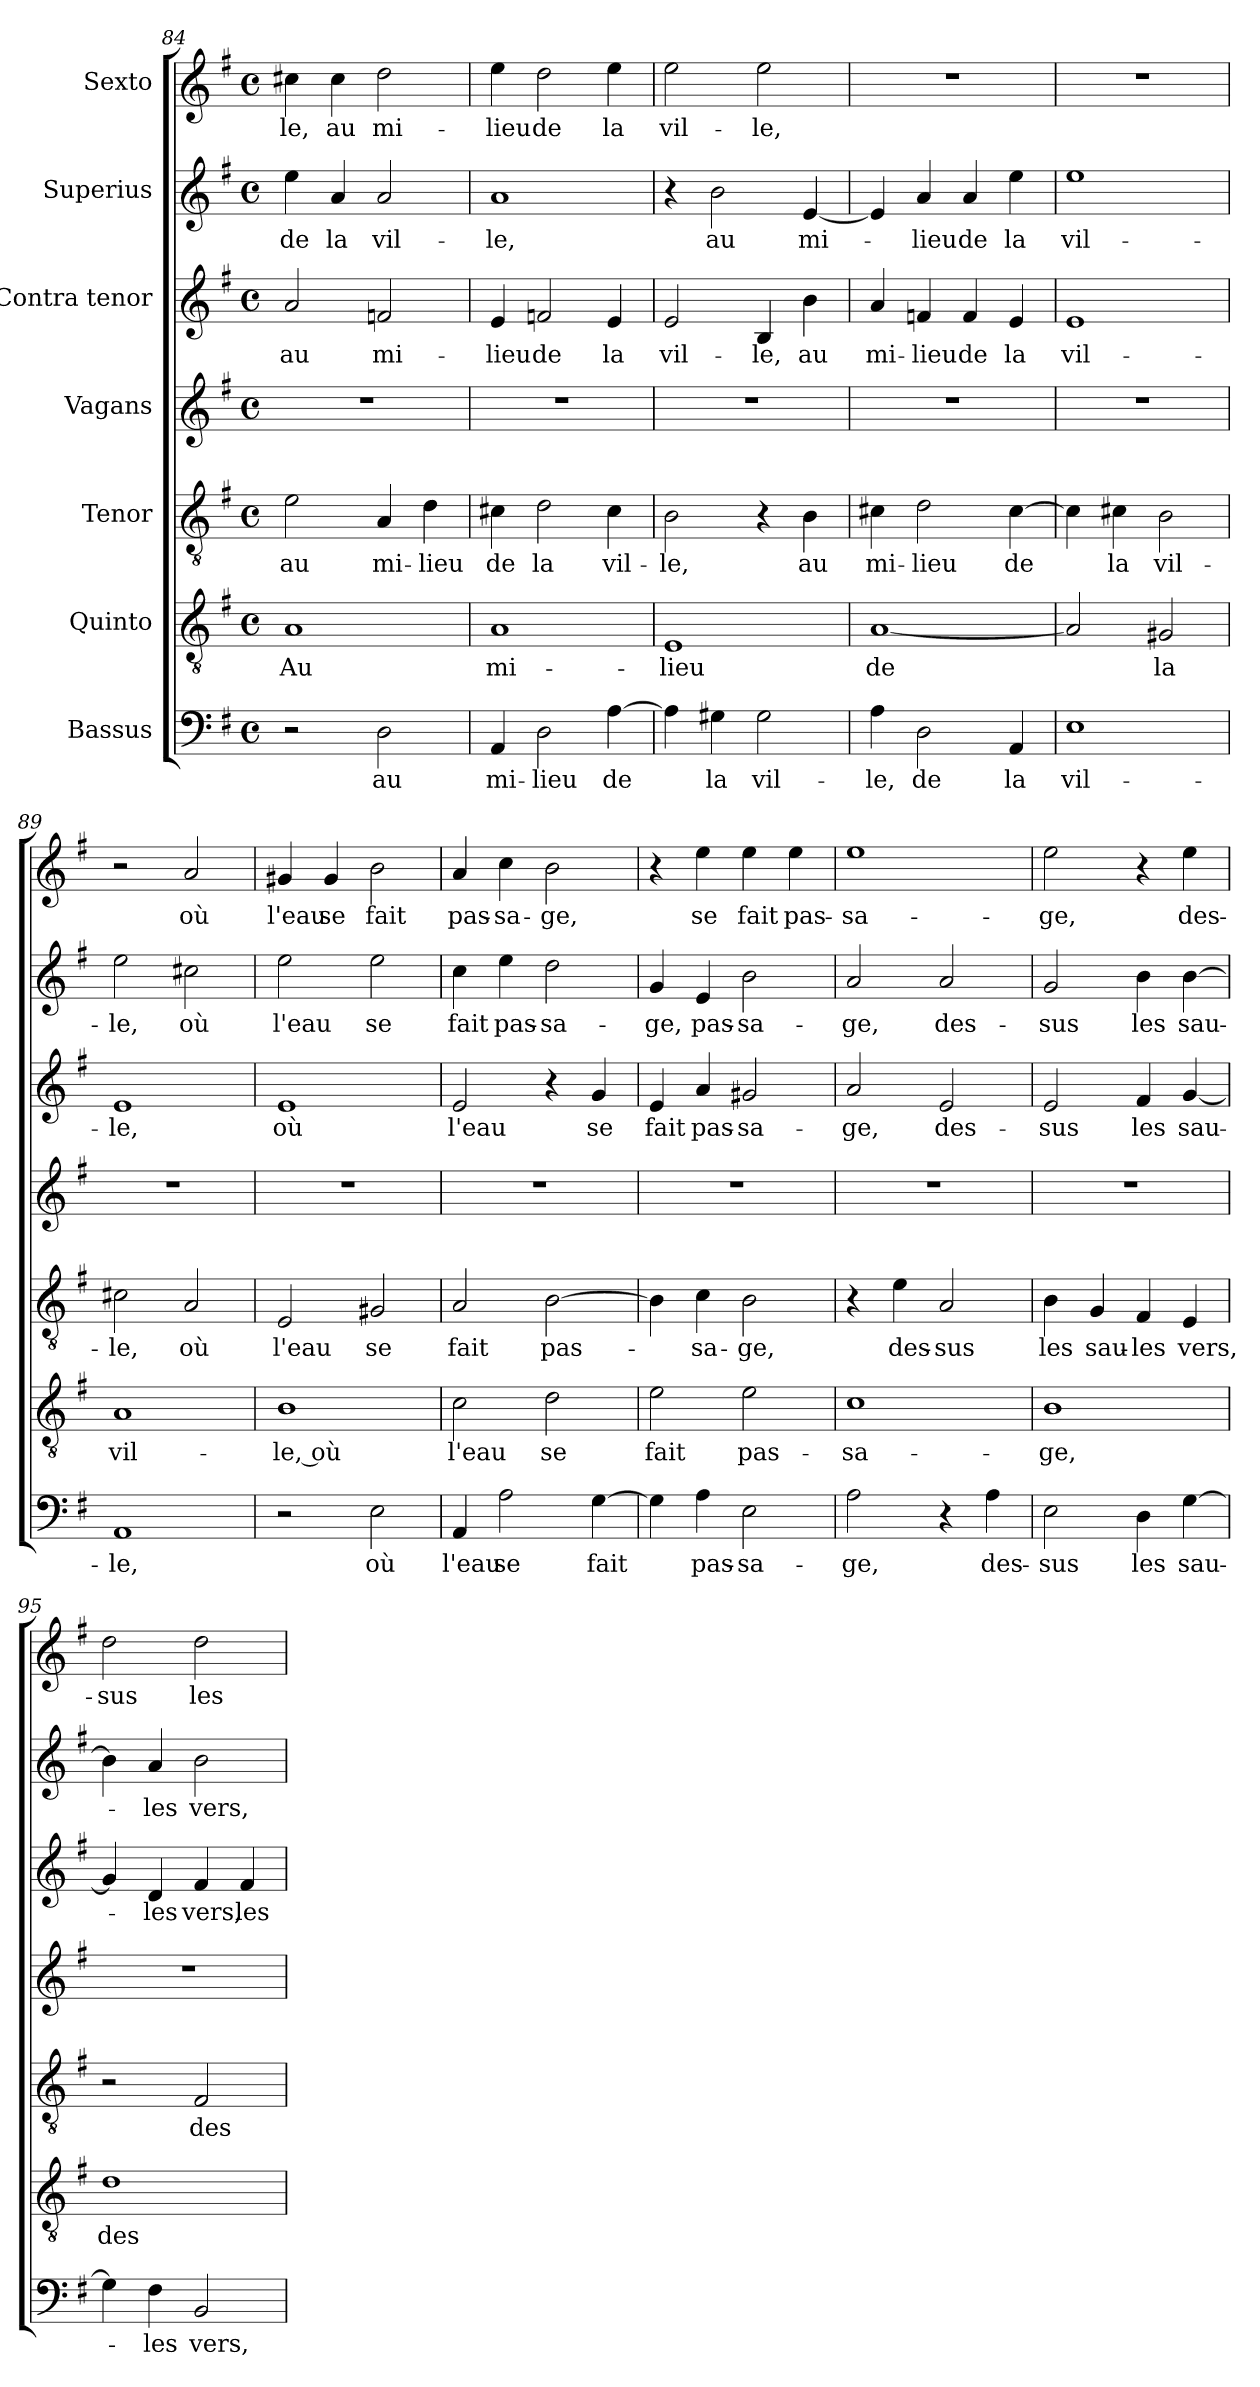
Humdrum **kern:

**kern	**text	**kern	**text	**kern	**text	**kern	**kern	**text	**kern	**text	**kern	**text
*part7	*part7	*part6	*part6	*part5	*part5	*part4	*part3	*part3	*part2	*part2	*part1	*part1
*staff7	*staff7	*staff6	*staff6	*staff5	*staff5	*staff4	*staff3	*staff3	*staff2	*staff2	*staff1	*staff1
*I"Bassus	*	*I"Quinto	*	*I"Tenor	*	*I"Vagans	*I"Contra tenor	*	*I"Superius	*	*I"Sexto	*
!!LO:LB:g=z
*clefF4	*	*clefGv2	*	*clefGv2	*	*clefG2	*clefG2	*	*clefG2	*	*clefG2	*
*k[f#]	*	*k[f#]	*	*k[f#]	*	*k[f#]	*k[f#]	*	*k[f#]	*	*k[f#]	*
*G:	*	*G:	*	*G:	*	*G:	*G:	*	*G:	*	*G:	*
*M4/4	*	*M4/4	*	*M4/4	*	*M4/4	*M4/4	*	*M4/4	*	*M4/4	*
*met(c)	*	*met(c)	*	*met(c)	*	*met(c)	*met(c)	*	*met(c)	*	*met(c)	*
=84	=84	=84	=84	=84	=84	=84	=84	=84	=84	=84	=84	=84
!	!	!	!LO:LY:b	!	!LO:LY:b	!	!	!LO:LY:b	!	!LO:LY:b	!	!LO:LY:b
2r	.	1A	Au	2e\	au	1r	2a/	au	4ee\	de	4cc#X\	-le,
!	!	!	!	!	!	!	!	!	!	!LO:LY:b	!	!LO:LY:b
.	.	.	.	.	.	.	.	.	4a/	la	4cc#\	au
!	!LO:LY:b	!	!	!	!LO:LY:b	!	!	!LO:LY:b	!	!LO:LY:b	!	!LO:LY:b
2D\	au	.	.	4A/	mi-	.	2fn/	mi-	2a/	vil-	2dd\	mi-
!	!	!	!	!	!LO:LY:b	!	!	!	!	!	!	!
.	.	.	.	4d\	-lieu	.	.	.	.	.	.	.
=85	=85	=85	=85	=85	=85	=85	=85	=85	=85	=85	=85	=85
!	!LO:LY:b	!	!LO:LY:b	!	!LO:LY:b	!	!	!LO:LY:b	!	!LO:LY:b	!	!LO:LY:b
4AA/	mi-	1A	mi-	4c#X\	de	1r	4e/	-lieu	1a	-le,	4ee\	-lieu
!	!LO:LY:b	!	!	!	!LO:LY:b	!	!	!LO:LY:b	!	!	!	!LO:LY:b
2D\	-lieu	.	.	2d\	la	.	2fn/	de	.	.	2dd\	de
!	!LO:LY:b	!	!	!	!LO:LY:b	!	!	!LO:LY:b	!	!	!	!LO:LY:b
[4A\	de	.	.	4c#\	vil-	.	4e/	la	.	.	4ee\	la
=86	=86	=86	=86	=86	=86	=86	=86	=86	=86	=86	=86	=86
!	!	!	!LO:LY:b	!	!LO:LY:b	!	!	!LO:LY:b	!	!	!	!LO:LY:b
4A\]	.	1E	-lieu	2B\	-le,	1r	2e/	vil-	4r	.	2ee\	vil-
!	!LO:LY:b	!	!	!	!	!	!	!	!	!LO:LY:b	!	!
4G#X\	la	.	.	.	.	.	.	.	2b\	au	.	.
!	!LO:LY:b	!	!	!	!	!	!	!LO:LY:b	!	!	!	!LO:LY:b
2G#\	vil-	.	.	4r	.	.	4B/	-le,	.	.	2ee\	-le,
!	!	!	!	!	!LO:LY:b	!	!	!LO:LY:b	!	!LO:LY:b	!	!
.	.	.	.	4B\	au	.	4b\	au	[4e/	mi-	.	.
=87	=87	=87	=87	=87	=87	=87	=87	=87	=87	=87	=87	=87
!	!LO:LY:b	!	!LO:LY:b	!	!LO:LY:b	!	!	!LO:LY:b	!	!	!	!
4A\	-le,	[1A	de	4c#X\	mi-	1r	4a/	mi-	4e/]	.	1r	.
!	!LO:LY:b	!	!	!	!LO:LY:b	!	!	!LO:LY:b	!	!LO:LY:b	!	!
2D\	de	.	.	2d\	-lieu	.	4fn/	-lieu	4a/	-lieu	.	.
!	!	!	!	!	!	!	!	!LO:LY:b	!	!LO:LY:b	!	!
.	.	.	.	.	.	.	4f/	de	4a/	de	.	.
!	!LO:LY:b	!	!	!	!LO:LY:b	!	!	!LO:LY:b	!	!LO:LY:b	!	!
4AA/	la	.	.	[4c#\	de	.	4e/	la	4ee\	la	.	.
=88	=88	=88	=88	=88	=88	=88	=88	=88	=88	=88	=88	=88
!	!LO:LY:b	!	!	!	!	!	!	!LO:LY:b	!	!LO:LY:b	!	!
1E	vil-	2A/]	.	4c#\]	.	1r	1e	vil-	1ee	vil-	1r	.
!	!	!	!	!	!LO:LY:b	!	!	!	!	!	!	!
.	.	.	.	4c#X\	la	.	.	.	.	.	.	.
!	!	!	!LO:LY:b	!	!LO:LY:b	!	!	!	!	!	!	!
.	.	2G#X/	la	2B\	vil-	.	.	.	.	.	.	.
=89	=89	=89	=89	=89	=89	=89	=89	=89	=89	=89	=89	=89
!	!LO:LY:b	!	!LO:LY:b	!	!LO:LY:b	!	!	!LO:LY:b	!	!LO:LY:b	!	!
1AA	-le,	1A	vil-	2c#X\	-le,	1r	1e	-le,	2ee\	-le,	2r	.
!	!	!	!	!	!LO:LY:b	!	!	!	!	!LO:LY:b	!	!LO:LY:b
.	.	.	.	2A/	où	.	.	.	2cc#X\	où	2a/	où
=90	=90	=90	=90	=90	=90	=90	=90	=90	=90	=90	=90	=90
!	!	!	!LO:LY:b	!	!LO:LY:b	!	!	!LO:LY:b	!	!LO:LY:b	!	!LO:LY:b
2r	.	1B	-le, où	2E/	l'eau	1r	1e	où	2ee\	l'eau	4g#X/	l'eau
!	!	!	!	!	!	!	!	!	!	!	!	!LO:LY:b
.	.	.	.	.	.	.	.	.	.	.	4g#/	se
!	!LO:LY:b	!	!	!	!LO:LY:b	!	!	!	!	!LO:LY:b	!	!LO:LY:b
2E\	où	.	.	2G#X/	se	.	.	.	2ee\	se	2b\	fait
!!LO:PB:g=z
=91	=91	=91	=91	=91	=91	=91	=91	=91	=91	=91	=91	=91
!	!LO:LY:b	!	!LO:LY:b	!	!LO:LY:b	!	!	!LO:LY:b	!	!LO:LY:b	!	!LO:LY:b
4AA/	l'eau	2c\	l'eau	2A/	fait	1r	2e/	l'eau	4cc\	fait	4a/	pas-
!	!LO:LY:b	!	!	!	!	!	!	!	!	!LO:LY:b	!	!LO:LY:b
2A\	se	.	.	.	.	.	.	.	4ee\	pas-	4cc\	-sa-
!	!	!	!LO:LY:b	!	!LO:LY:b	!	!	!	!	!LO:LY:b	!	!LO:LY:b
.	.	2d\	se	[2B\	pas-	.	4r	.	2dd\	-sa-	2b\	-ge,
!	!LO:LY:b	!	!	!	!	!	!	!LO:LY:b	!	!	!	!
[4G\	fait	.	.	.	.	.	4g/	se	.	.	.	.
=92	=92	=92	=92	=92	=92	=92	=92	=92	=92	=92	=92	=92
!	!	!	!LO:LY:b	!	!	!	!	!LO:LY:b	!	!LO:LY:b	!	!
4G\]	.	2e\	fait	4B\]	.	1r	4e/	fait	4g/	-ge,	4r	.
!	!LO:LY:b	!	!	!	!LO:LY:b	!	!	!LO:LY:b	!	!LO:LY:b	!	!LO:LY:b
4A\	pas-	.	.	4c\	-sa-	.	4a/	pas-	4e/	pas-	4ee\	se
!	!LO:LY:b	!	!LO:LY:b	!	!LO:LY:b	!	!	!LO:LY:b	!	!LO:LY:b	!	!LO:LY:b
2E\	-sa-	2e\	pas-	2B\	-ge,	.	2g#X/	-sa-	2b\	-sa-	4ee\	fait
!	!	!	!	!	!	!	!	!	!	!	!	!LO:LY:b
.	.	.	.	.	.	.	.	.	.	.	4ee\	pas-
=93	=93	=93	=93	=93	=93	=93	=93	=93	=93	=93	=93	=93
!	!LO:LY:b	!	!LO:LY:b	!	!	!	!	!LO:LY:b	!	!LO:LY:b	!	!LO:LY:b
2A\	-ge,	1c	-sa-	4r	.	1r	2a/	-ge,	2a/	-ge,	1ee	-sa-
!	!	!	!	!	!LO:LY:b	!	!	!	!	!	!	!
.	.	.	.	4e\	des-	.	.	.	.	.	.	.
!	!	!	!	!	!LO:LY:b	!	!	!LO:LY:b	!	!LO:LY:b	!	!
4r	.	.	.	2A/	-sus	.	2e/	des-	2a/	des-	.	.
!	!LO:LY:b	!	!	!	!	!	!	!	!	!	!	!
4A\	des-	.	.	.	.	.	.	.	.	.	.	.
=94	=94	=94	=94	=94	=94	=94	=94	=94	=94	=94	=94	=94
!	!LO:LY:b	!	!LO:LY:b	!	!LO:LY:b	!	!	!LO:LY:b	!	!LO:LY:b	!	!LO:LY:b
2E\	-sus	1B	-ge,	4B\	les	1r	2e/	-sus	2g/	-sus	2ee\	-ge,
!	!	!	!	!	!LO:LY:b	!	!	!	!	!	!	!
.	.	.	.	4G/	sau-	.	.	.	.	.	.	.
!	!LO:LY:b	!	!	!	!LO:LY:b	!	!	!LO:LY:b	!	!LO:LY:b	!	!
4D\	les	.	.	4F#/	-les	.	4f#/	les	4b\	les	4r	.
!	!LO:LY:b	!	!	!	!LO:LY:b	!	!	!LO:LY:b	!	!LO:LY:b	!	!LO:LY:b
[4G\	sau-	.	.	4E/	vers,	.	[4g/	sau-	[4b\	sau-	4ee\	des-
=95	=95	=95	=95	=95	=95	=95	=95	=95	=95	=95	=95	=95
!	!	!	!LO:LY:b	!	!	!	!	!	!	!	!	!LO:LY:b
4G\]	.	1d	des-	2r	.	1r	4g/]	.	4b\]	.	2dd\	-sus
!	!LO:LY:b	!	!	!	!	!	!	!LO:LY:b	!	!LO:LY:b	!	!
4F#\	-les	.	.	.	.	.	4d/	-les	4a/	-les	.	.
!	!LO:LY:b	!	!	!	!LO:LY:b	!	!	!LO:LY:b	!	!LO:LY:b	!	!LO:LY:b
2BB/	vers,	.	.	2F#/	des-	.	4f#/	vers,	2b\	vers,	2dd\	les
!	!	!	!	!	!	!	!	!LO:LY:b	!	!	!	!
.	.	.	.	.	.	.	4f#/	les	.	.	.	.
=	=	=	=	=	=	=	=	=	=	=	=	=
*-	*-	*-	*-	*-	*-	*-	*-	*-	*-	*-	*-	*-
